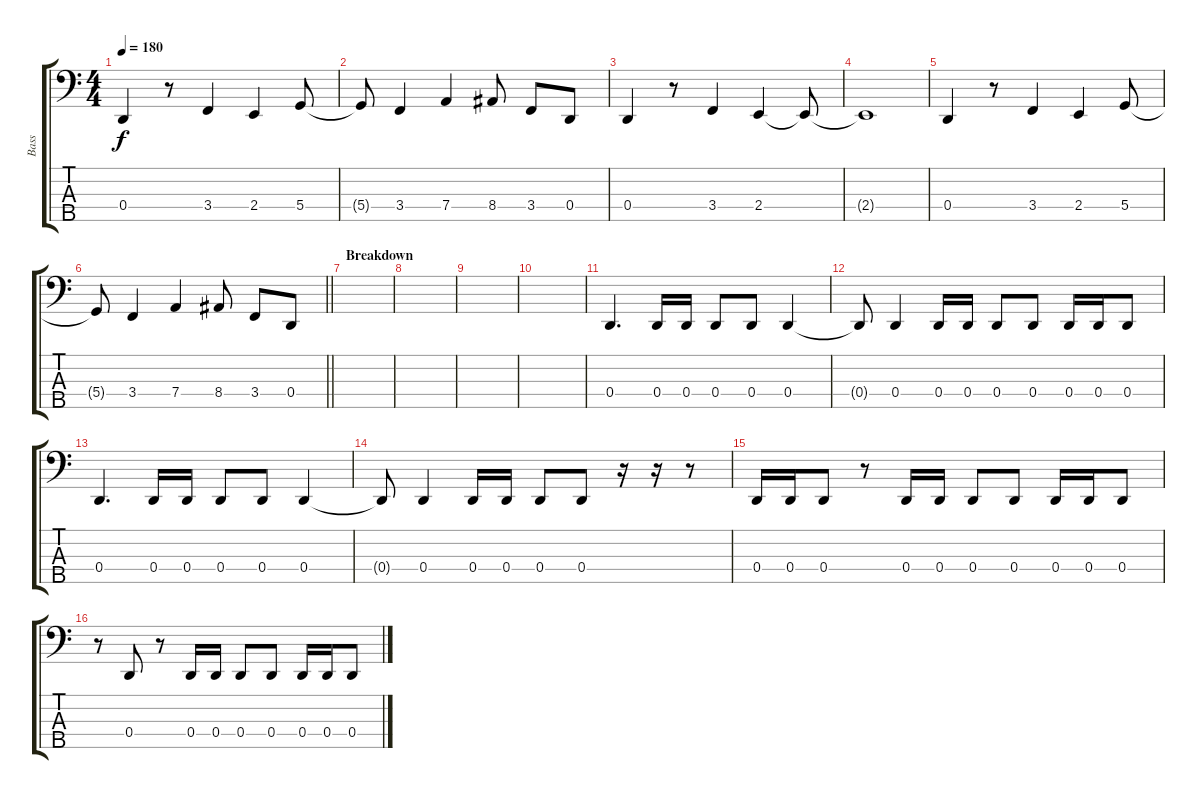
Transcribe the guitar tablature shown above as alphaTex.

\track ("Bass" "Bass") {instrument electricbassfinger}
\staff {score tabs}
\tuning (G2 D2 A1 D1 A0) {hide}
\ts (4 4)
\tempo 180
\clef f4
\ks c
0.4.4{dy f} r.8 3.4.4 2.4.4 5.4.8 |
5.4{t}.8 3.4.4 7.4.4 8.4.8 3.4.8 0.4.8 |
0.4.4 r.8 3.4.4 2.4.4 2.4{t}.8 |
2.4{t}.1 |
0.4.4 r.8 3.4.4 2.4.4 5.4.8 |
\barLineRight lightlight
5.4{t}.8 3.4.4 7.4.4 8.4.8 3.4.8 0.4.8 |
\section ("" "Breakdown")
|
|
|
|
0.4.4{d} 0.4.16 0.4.16 0.4.8 0.4.8 0.4.4 |
0.4{t}.8 0.4.4 0.4.16 0.4.16 0.4.8 0.4.8 0.4.16 0.4.16 0.4.8 |
0.4.4{d} 0.4.16 0.4.16 0.4.8 0.4.8 0.4.4 |
0.4{t}.8 0.4.4 0.4.16 0.4.16 0.4.8 0.4.8 r.16 r.16 r.8 |
0.4.16 0.4.16 0.4.8 r.8 0.4.16 0.4.16 0.4.8 0.4.8 0.4.16 0.4.16 0.4.8 |
r.8 0.4.8 r.8 0.4.16 0.4.16 0.4.8 0.4.8 0.4.16 0.4.16 0.4.8
